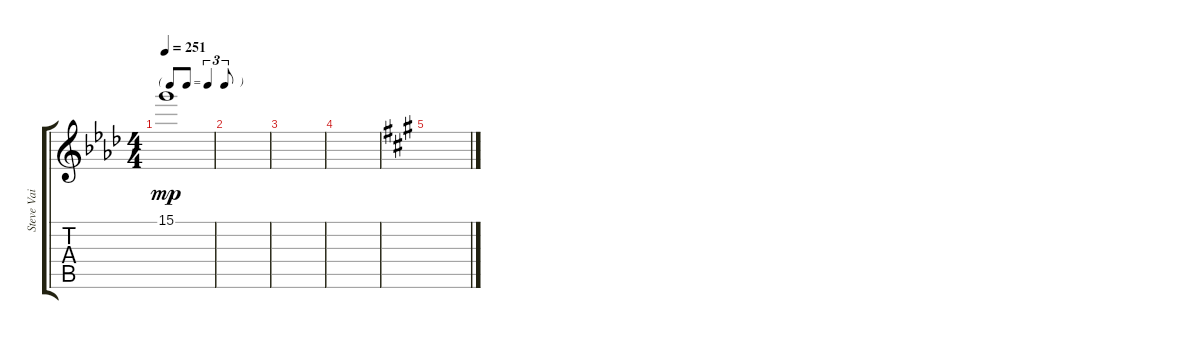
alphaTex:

\track ("Steve Vai Overdubs" "Steve Vai ") {instrument distortionguitar}
\staff {score tabs}
\tuning (E4 B3 G3 D3 A2 E2) {hide}
\ts (4 4)
\tf triplet8th
\tempo 251
\clef g2
\ks fminor
15.1.1{dy mp} |
|
|
|
\ks f#minor
